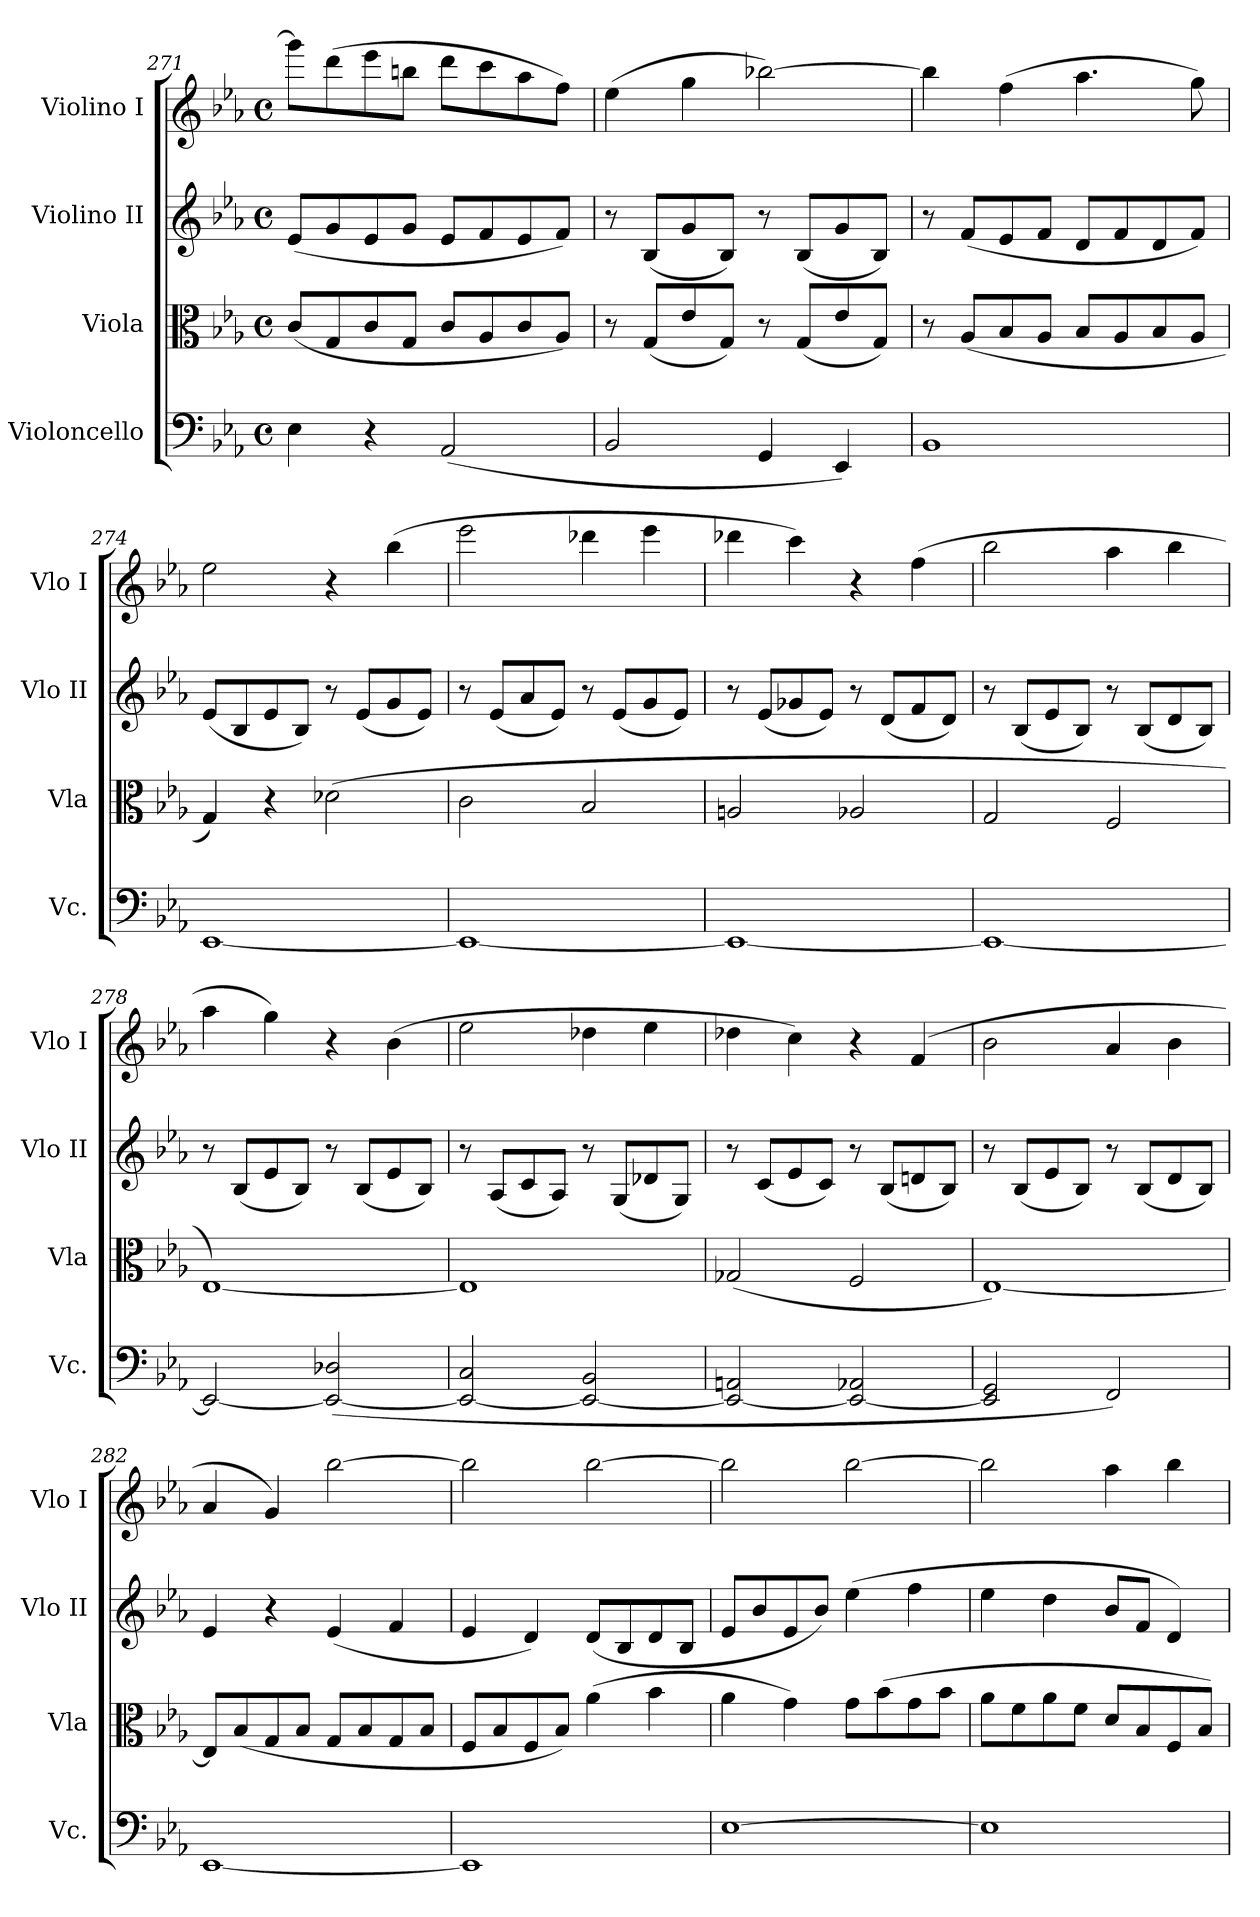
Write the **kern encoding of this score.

**kern	**kern	**kern	**kern
*part4	*part3	*part2	*part1
*staff4	*staff3	*staff2	*staff1
*I"Violoncello	*I"Viola	*I"Violino II	*I"Violino I
*I'Vc.	*I'Vla	*I'Vlo II	*I'Vlo I
*clefF4	*clefC3	*clefG2	*clefG2
*k[b-e-a-]	*k[b-e-a-]	*k[b-e-a-]	*k[b-e-a-]
*M4/4	*M4/4	*M4/4	*M4/4
*met(c)	*met(c)	*met(c)	*met(c)
=271	=271	=271	=271
4E-\	(8c/L	(8e-/L	8ggg\L]
.	8G/	8g/	(>8ddd\
4r	8c/	8e-/	8eee-\
.	8G/J	8g/J	8bbn\J
(>2AA-/	8c/L	8e-/L	8ddd\L
.	8A-/	8f/	8ccc\
.	8c/	8e-/	8aa-\
.	8A-/J)	8f/J)	8ff\J)
=272	=272	=272	=272
2BB-/	8r	8r	(>4ee-\
.	(8G/L	(8B-/L	.
.	8e-/	8g/	4gg\
.	8G/J)	8B-/J)	.
4GG/	8r	8r	[2bb-X\)
.	(8G/L	(8B-/L	.
4EE-/)	8e-/	8g/	.
.	8G/J)	8B-/J)	.
=273	=273	=273	=273
1BB-	8r	8r	4bb-\]
.	(8A-/L	(8f/L	.
.	8B-/	8e-/	(>4ff\
.	8A-/J	8f/J	.
.	8B-/L	8d/L	4.aa-\
.	8A-/	8f/	.
.	8B-/	8d/	.
.	8A-/J	8f/J)	8gg\)
=274	=274	=274	=274
[1EE-	4G/)	(8e-/L	2ee-\
.	.	8B-/	.
.	4r	8e-/	.
.	.	8B-/J)	.
.	(>2d-X\	8r	4r
.	.	(8e-/L	.
.	.	8g/	(>4bb-\
.	.	8e-/J)	.
=275	=275	=275	=275
1EE-_	2c\	8r	2eee-\
.	.	(8e-/L	.
.	.	8a-/	.
.	.	8e-/J)	.
.	2B-/	8r	4ddd-X\
.	.	(8e-/L	.
.	.	8g/	4eee-\
.	.	8e-/J)	.
=276	=276	=276	=276
1EE-_	2An/	8r	4ddd-X\
.	.	(8e-/L	.
.	.	8g-X/	4ccc\)
.	.	8e-/J)	.
.	2A-X/	8r	4r
.	.	(8d/L	.
.	.	8f/	(>4ff\
.	.	8d/J)	.
=277	=277	=277	=277
1EE-_	2G/	8r	2bb-\
.	.	(8B-/L	.
.	.	8e-/	.
.	.	8B-/J)	.
.	2F/	8r	4aa-\
.	.	(8B-/L	.
.	.	8d/	4bb-\
.	.	8B-/J)	.
!!LO:LB:g=z
=278	=278	=278	=278
2EE-/_	[1E-)	8r	4aa-\
.	.	(8B-/L	.
.	.	8e-/	4gg\)
.	.	8B-/J)	.
(>2EE-/_ 2D-X/	.	8r	4r
.	.	(8B-/L	.
.	.	8e-/	(>4b-\
.	.	8B-/J)	.
=279	=279	=279	=279
2EE-/_ 2C/	1E-]	8r	2ee-\
.	.	(8A-/L	.
.	.	8c/	.
.	.	8A-/J)	.
2EE-/_ 2BB-/	.	8r	4dd-X\
.	.	(8G/L	.
.	.	8d-X/	4ee-\
.	.	8G/J)	.
=280	=280	=280	=280
2EE-/_ 2AAn/	(2G-X/	8r	4dd-X\
.	.	(8c/L	.
.	.	8e-/	4cc\)
.	.	8c/J)	.
2EE-/_ 2AA-X/	2F/	8r	4r
.	.	(8B-/L	.
.	.	8dn/	(>4f/
.	.	8B-/J)	.
=281	=281	=281	=281
2EE-/] 2GG/	[1E-)	8r	2b-\
.	.	(8B-/L	.
.	.	8e-/	.
.	.	8B-/J)	.
2FF/)	.	8r	4a-/
.	.	(8B-/L	.
.	.	8d/	4b-\
.	.	8B-/J)	.
=282	=282	=282	=282
[1EE-	8E-/L]	4e-/	4a-/
.	(>8B-/	.	.
.	8G/	4r	4g/)
.	8B-/J	.	.
.	8G/L	(4e-/	[2bb-\
.	8B-/	.	.
.	8G/	4f/	.
.	8B-/J	.	.
=283	=283	=283	=283
1EE-]	8F/L	4e-/	2bb-\]
.	8B-/	.	.
.	8F/	4d/)	.
.	8B-/J)	.	.
.	(>4a-\	(8d/L	[2bb-\
.	.	8B-/	.
.	4b-\	8d/	.
.	.	8B-/J	.
=284	=284	=284	=284
[1E-	4a-\	8e-/L	2bb-\]
.	.	8b-/	.
.	4g\)	8e-/	.
.	.	8b-/J)	.
.	8g\L	(>4ee-\	[2bb-\
.	(>8b-\	.	.
.	8g\	4ff\	.
.	8b-\J	.	.
=285	=285	=285	=285
1E-]	8a-\L	4ee-\	2bb-\]
.	8f\	.	.
.	8a-\	4dd\	.
.	8f\J	.	.
.	8d/L	8b-/L	4aa-\
.	8B-/	8f/J	.
.	8F/	4d/)	4bb-\
.	8B-/J)	.	.
=	=	=	=
*-	*-	*-	*-
